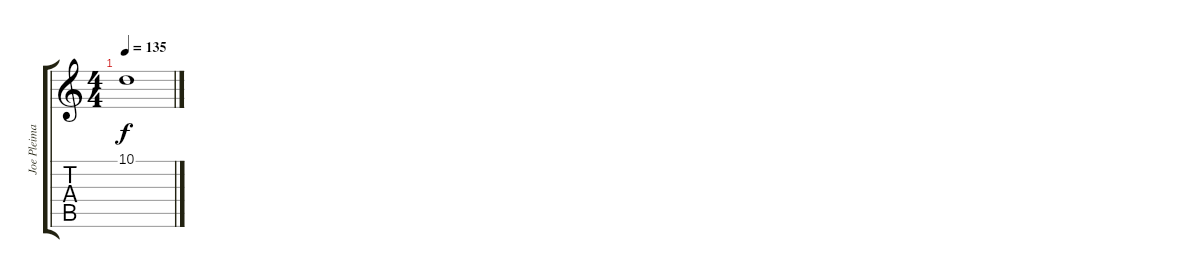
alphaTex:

\track ("Joe Pleiman" "Joe Pleima") {instrument whistle}
\staff {score tabs}
\tuning (E4 B3 G3 D3 A2 E2) {hide}
\ts (4 4)
\tempo 135
\clef g2
\ks c
10.1.1{dy f}
